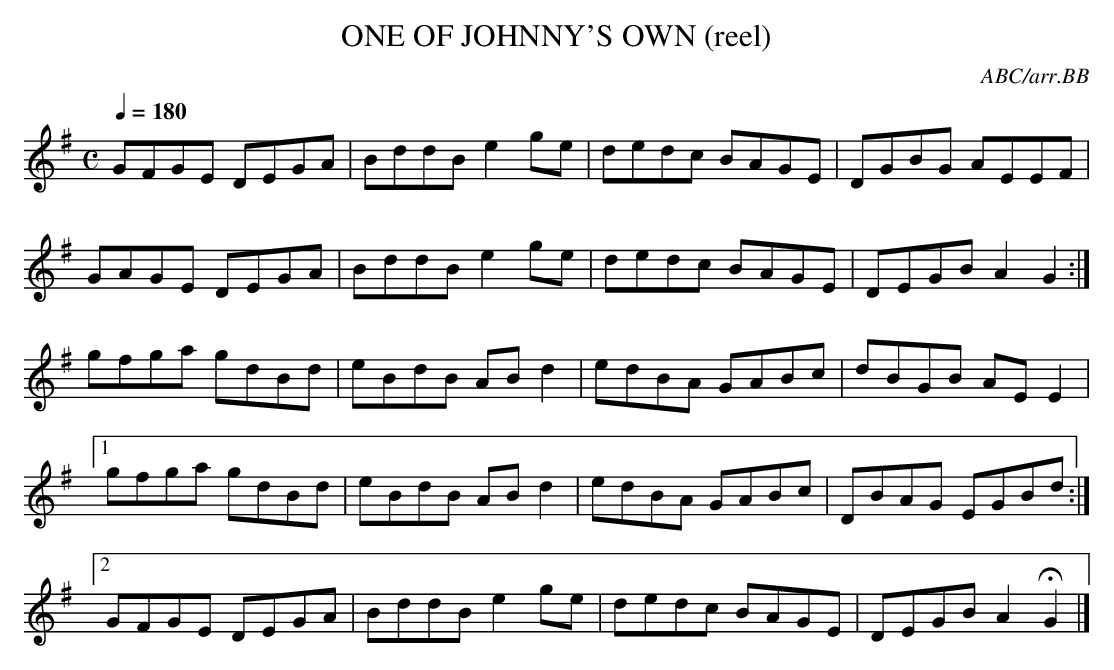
X:1
T:ONE OF JOHNNY'S OWN (reel)
C:ABC/arr.BB
Q:1/4=180
M:C
K:G
GFGE DEGA|BddB e2ge|dedc BAGE|DGBG AEEF|
GAGE DEGA|BddB e2ge|dedc BAGE|DEGB A2G2:|
gfga gdBd|eBdB ABd2|edBA GABc|dBGB AEE2|
[1 gfga gdBd|eBdB ABd2|edBA GABc|DBAG EGBd:|
[2 GFGE DEGA|BddB e2ge|dedc BAGE|DEGB A2HG2|]
